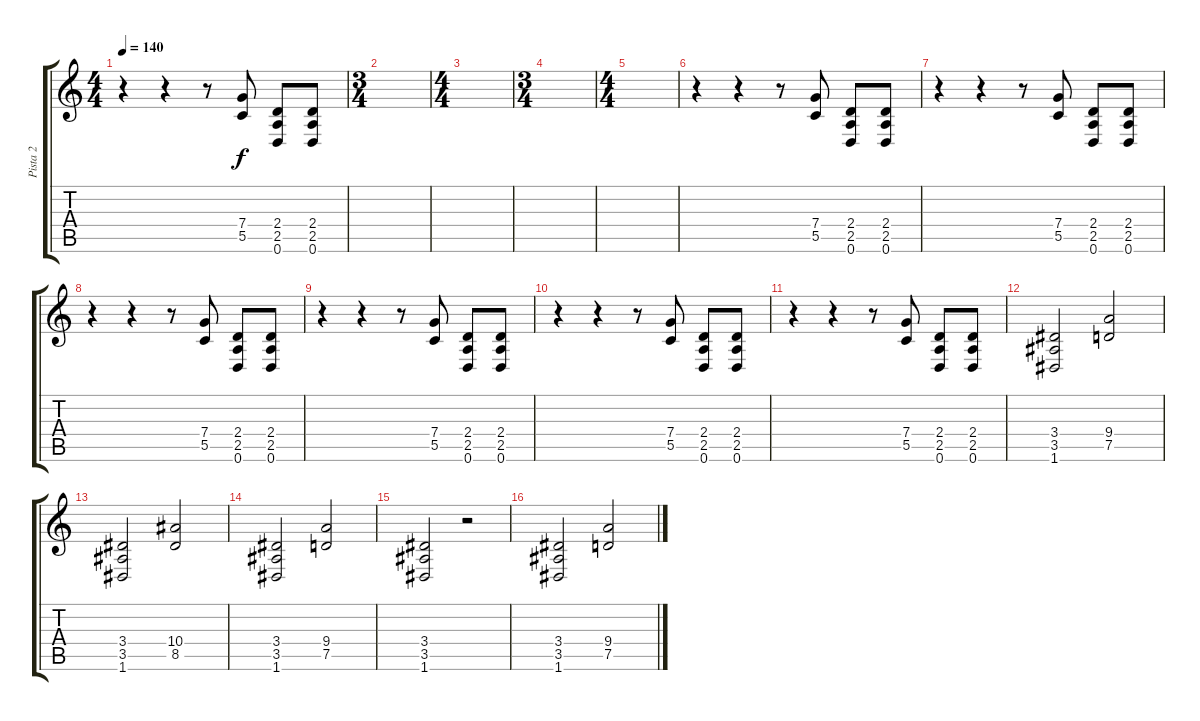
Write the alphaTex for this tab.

\track ("Pista 2" "Pista 2") {instrument distortionguitar}
\staff {score tabs}
\tuning (D4 A3 F3 C3 G2 D2) {hide}
\ts (4 4)
\tempo 140
\clef g2
\ks c
r.4{dy f} r.4 r.8 (7.4 5.5).8 (2.4 2.5 0.6).8 (2.4 2.5 0.6).8 |
\ts (3 4)
|
\ts (4 4)
|
\ts (3 4)
|
\ts (4 4)
|
r.4 r.4 r.8 (7.4 5.5).8 (2.4 2.5 0.6).8 (2.4 2.5 0.6).8 |
r.4 r.4 r.8 (7.4 5.5).8 (2.4 2.5 0.6).8 (2.4 2.5 0.6).8 |
r.4 r.4 r.8 (7.4 5.5).8 (2.4 2.5 0.6).8 (2.4 2.5 0.6).8 |
r.4 r.4 r.8 (7.4 5.5).8 (2.4 2.5 0.6).8 (2.4 2.5 0.6).8 |
r.4 r.4 r.8 (7.4 5.5).8 (2.4 2.5 0.6).8 (2.4 2.5 0.6).8 |
r.4 r.4 r.8 (7.4 5.5).8 (2.4 2.5 0.6).8 (2.4 2.5 0.6).8 |
(3.4 3.5 1.6).2 (9.4 7.5).2 |
(3.4 3.5 1.6).2 (10.4 8.5).2 |
(3.4 3.5 1.6).2 (9.4 7.5).2 |
(3.4 3.5 1.6).2 r.2 |
(3.4 3.5 1.6).2 (9.4 7.5).2
